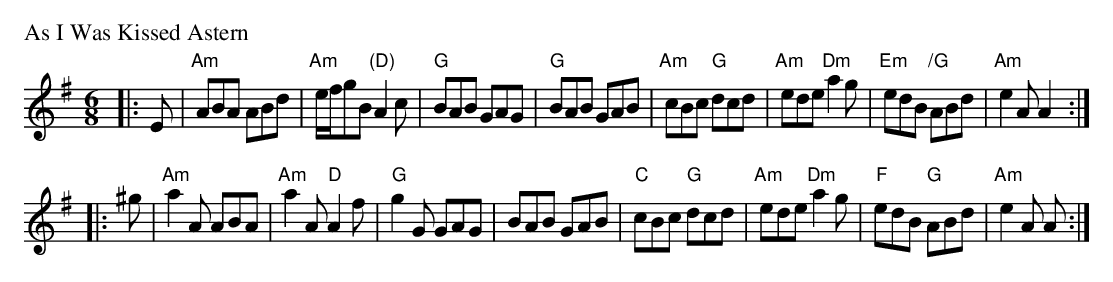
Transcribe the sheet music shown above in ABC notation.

X:1
P: As I Was Kissed Astern
M: 6/8
L: 1/8
K: ADor
|: E|"Am"ABA ABd|"Am"e/f/gB "(D)"A2c|"G"BAB GAG|"G"BAB GAB|"Am"cBc "G"dcd|"Am"ede "Dm"a2g|"Em"edB "/G"ABd|"Am"e2AA2:|
|: ^g|"Am"a2A ABA|"Am"a2A "D"A2f|"G"g2G GAG|BAB GAB|"C"cBc "G"dcd|"Am"ede "Dm"a2g|"F"edB "G"ABd|"Am"e2A A:|
